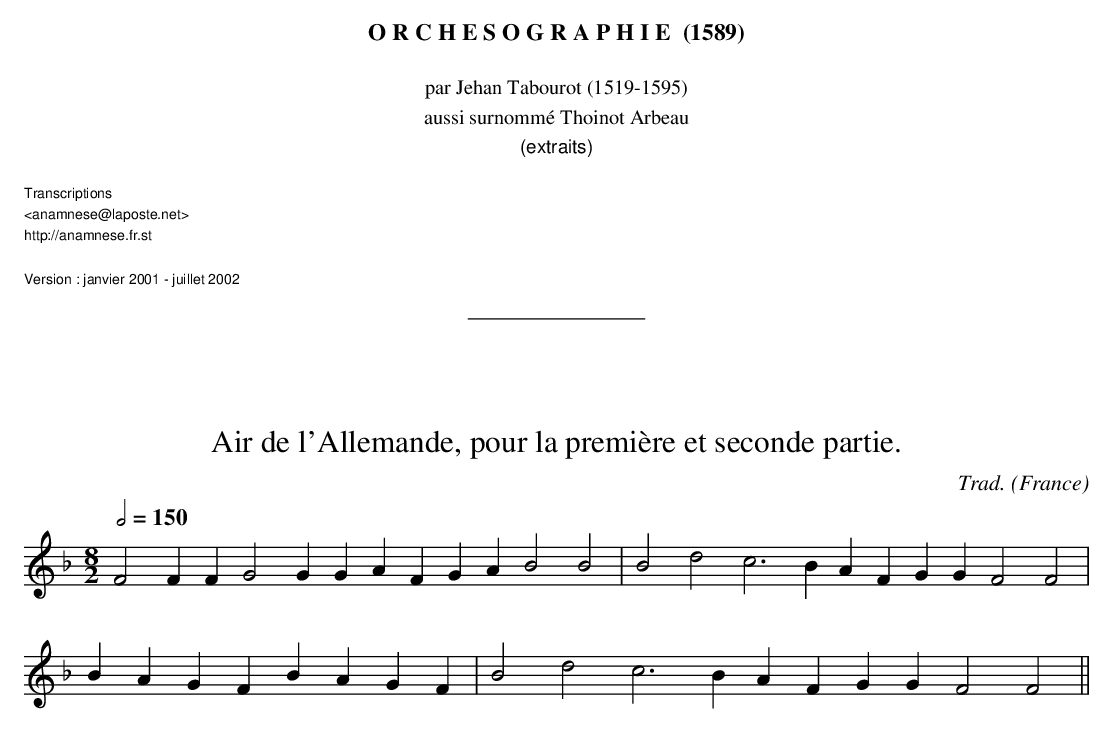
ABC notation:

X:1
T:Air de l'Allemande, pour la première et seconde partie.
C:Trad.
O:France
M:8/2
L:1/2
Q:1/2=150
K:F
FF/F/ GG/G/ A/F/G/A/ BB | Bdc3/2 B/A/ F/G/G/ FF |
 B/A/G/F/ B/A/G/F/ | Bdc3/2 B/A/F/G/G/ FF ||
